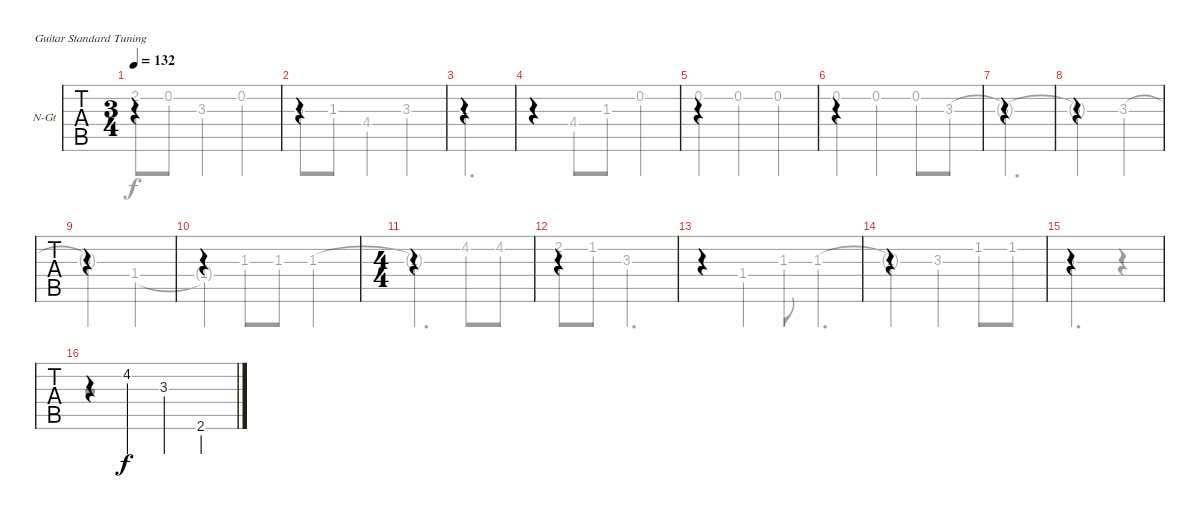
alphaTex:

\defaultSystemsLayout 4
\bracketExtendMode groupsimilarinstruments
\firstSystemTrackNameOrientation horizontal
\otherSystemsTrackNameOrientation horizontal
\track ("Nylon Guitar" "N-Gt") {instrument acousticguitarnylon}
\staff {tabs}
\tuning (E4 B3 G3 D3 A2 E2)
\voice
\ts (3 4)
\tempo 132
\clef g2
\ks c
|
|
|
|
|
|
|
|
|
|
\ts (4 4)
|
|
|
|
|
r.4 4.2.4 3.3.4 2.6.4
\voice
\clef g2
\ottava regular
\simile none
\ks c
2.2.8{dy f} 0.2.8 3.3.4 0.2.4 |
3.3.8 1.3.8 4.4.4 3.3.4 |
1.3.2{d} |
r.4 4.4.8 1.3.8 0.2.4 |
0.2.4 0.2.4 0.2.4 |
0.2.4 0.2.4 0.2.8 3.3.8 |
3.3{t}.2{d} |
3.3{t}.2 3.3.4 |
3.3{t}.2 1.4.4 |
1.4{t}.4 1.3.8 1.3.8 1.3.2 |
1.3{t}.2{d} 4.2.8 4.2.8 |
2.2.8 1.2.8 3.3.2{d} |
r.4 1.4.4 1.3.8 1.3.4{d} |
1.3{t}.2 3.3.4 1.2.8 1.2.8 |
3.3.2{d} r.4 |
r.1
